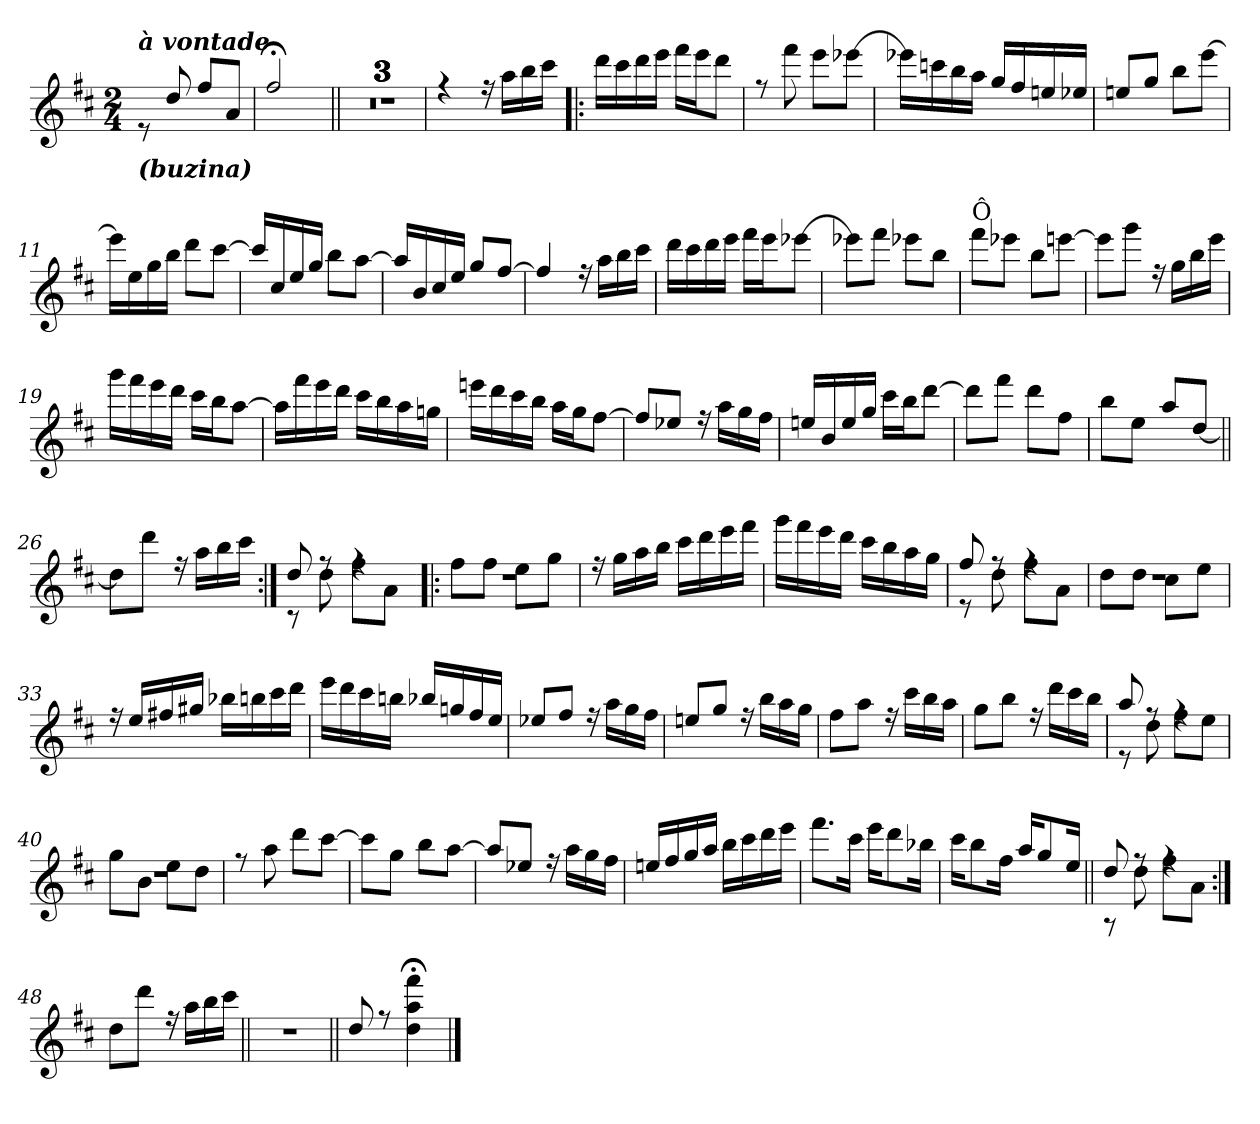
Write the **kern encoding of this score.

**kern
*part1
*staff1
*clefG2
*k[f#c#]
*D:
*M2/4
=1
*^
!LO:TX:b:Bi:t=(buzina)	!
!LO:TX:a:Bi:t=à vontade	!
8re	2ryy
8dd!/	.
8ff#!/L	.
8a!/J	.
=2	=2
2ff#;<!/	2ryy
=3||	=3||
!LO:TX:a:t=ca. 144	!
!LO:TX:b:Bi:t=percussão	!
*v	*v
2r
=4
2r
=5
2r
=6
*^
4rff	2ryy
16rff	.
16aa\LL	.
16bb\	.
16ccc#\JJ	.
!!LO:LB:g=z	!!
=7!|:	=7!|:
16ddd\LL	2ryy
16ccc#\	.
16ddd\	.
16eee\JJ	.
16fff#\LL	.
16eee\J	.
8ddd\J	.
=8	=8
8rff	2ryy
8fff#\	.
8eee\L	.
[<8eee-X\J	.
=9	=9
16eee-X\LL]	2ryy
16cccn\	.
16bb\	.
16aa\JJ	.
16gg/LL	.
16ff#/	.
16een/	.
16ee-X/JJ	.
=10	=10
8een/L	2ryy
8gg/J	.
8bb\L	.
[<8eee\J	.
!!LO:LB:g=z	!!
=11	=11
16eee\LL]	2ryy
16ee\	.
16gg\	.
16bb\JJ	.
8ddd\L	.
[<8ccc#\J	.
=12	=12
16ccc#/LL]	2ryy
16cc#/	.
16ee/	.
16gg/JJ	.
8bb\L	.
[<8aa\J	.
=13	=13
16aa/LL]	2ryy
16b/	.
16cc#/	.
16ee/JJ	.
8gg/L	.
[>8ff#/J	.
=14	=14
4ff#/]	4ryy
16rff	4ryy
16aa\LL	.
16bb\	.
16ccc#\JJ	.
!!LO:LB:g=z	!!
=15	=15
16ddd\LL	2ryy
16ccc#\	.
16ddd\	.
16eee\JJ	.
16fff#\LL	.
16eee\J	.
[<8eee-X\J	.
=16	=16
8eee-X\L]	2ryy
8fff#\J	.
8eee-X\L	.
8bb\J	.
=17	=17
!LO:TX:a:t=Ô	!
8fff#\L	2ryy
8eee-X\J	.
8bb\L	.
[<8eeen\J	.
=18	=18
8eee\L]	2ryy
8ggg\J	.
16rff	.
16gg\LL	.
16bb\	.
16eee\JJ	.
!!LO:LB:g=z	!!
=19	=19
16ggg\LL	4ryy
16fff#\	.
16eee\	.
16ddd\JJ	.
16ccc#\LL	4ryy
16bb\J	.
[<8aa\J	.
=20	=20
16aa\LL]	4ryy
16fff#\	.
16eee\	.
16ddd\JJ	.
16ccc#\LL	4ryy
16bb\	.
16aa\	.
16ggn\JJ	.
=21	=21
16eeen\LL	4ryy
16ddd\	.
16ccc#\	.
16bb\JJ	.
16aa\LL	4ryy
16gg\J	.
[<8ff#\J	.
=22	=22
8ff#/L]	2ryy
8ee-X/J	.
16rff	.
16aa\LL	.
16gg\	.
16ff#\JJ	.
!!LO:LB:g=z	!!
=23	=23
16een/LL	4ryy
16b/	.
16ee/	.
16gg/JJ	.
16ccc#\LL	4ryy
16bb\J	.
[<8ddd\J	.
=24	=24
8ddd\L]	4ryy
8fff#\J	.
8ddd\L	4ryy
8ff#\J	.
=25	=25
8bb\L	4ryy
8ee\J	.
8aa/L	4ryy
[>8dd/J	.
=26||	=26||
8dd\L]	2ryy
8ddd\J	.
16rff	.
16aa\LL	.
16bb\	.
16ccc#\JJ	.
=27:|!	=27:|!
*	*^
8dd/	8rB	2ryy
8rff	8dd!\	.
4rff	8ff#!\L	.
.	8a!\J	.
!!LO:LB:g=z	!!	!!
=28!|:	=28!|:	=28!|:
2rdd	8ff#!\L	2ryy
.	8ff#!\J	.
.	8ee!\L	.
.	8gg!\J	.
*	*v	*v
=29	=29
16rff	2ryy
16gg\LL	.
16aa\	.
16bb\JJ	.
16ccc#\LL	.
16ddd\	.
16eee\	.
16fff#\JJ	.
=30	=30
16ggg\LL	2ryy
16fff#\	.
16eee\	.
16ddd\JJ	.
16ccc#\LL	.
16bb\	.
16aa\	.
16gg\JJ	.
=31	=31
*	*^
8ff#/	8rd	2ryy
8rff	8dd!\	.
4rff	8ff#!\L	.
.	8a!\J	.
!!LO:LB:g=z	!!	!!
=32	=32	=32
2rdd	8dd!\L	2ryy
.	8dd!\J	.
.	8cc#!\L	.
.	8ee!\J	.
*	*v	*v
=33	=33
16rff	2ryy
16ee/LL	.
16ff#X/	.
16gg#X/JJ	.
16bb-X\LL	.
16bbn\	.
16ccc#\	.
16ddd\JJ	.
=34	=34
16eee\LL	2ryy
16ddd\	.
16ccc#\	.
16bbn\JJ	.
16bb-X/LL	.
16ggn/	.
16ff#/	.
16ee/JJ	.
=35	=35
8ee-X/L	2ryy
8ff#/J	.
16rff	.
16aa\LL	.
16gg\	.
16ff#\JJ	.
!!LO:PB:g=z	!!
=36	=36
8een/L	4ryy
8gg/J	.
16rff	4ryy
16bb\LL	.
16aa\	.
16gg\JJ	.
=37	=37
8ff#\L	2ryy
8aa\J	.
16rff	.
16ccc#\LL	.
16bb\	.
16aa\JJ	.
=38	=38
8gg\L	2ryy
8bb\J	.
16rff	.
16ddd\LL	.
16ccc#\	.
16bb\JJ	.
=39	=39
*	*^
8aa/	8re	2ryy
8rff	8dd!\	.
4rff	8ff#!\L	.
.	8ee!\J	.
!!LO:LB:g=z	!!	!!
=40	=40	=40
2rdd	8gg!\L	4ryy
.	8b!\J	.
.	8ee!\L	4ryy
.	8dd!\J	.
*	*v	*v
=41	=41
8rff	2ryy
8aa\	.
8ddd\L	.
[<8ccc#\J	.
=42	=42
8ccc#\L]	2ryy
8gg\J	.
8bb\L	.
[<8aa\J	.
=43	=43
8aa/L]	2ryy
8ee-X/J	.
16rff	.
16aa\LL	.
16gg\	.
16ff#\JJ	.
!!LO:LB:g=z	!!
=44	=44
16een/LL	4ryy
16ff#/	.
16gg/	.
16aa/JJ	.
16bb\LL	4ryy
16ccc#\	.
16ddd\	.
16eee\JJ	.
=45	=45
8.fff#\L	4ryy
16ccc#\Jk	.
16eee\KL	4ryy
8ddd\	.
16bb-X\Jk	.
=46	=46
16ccc#\KL	4ryy
8bb\	.
16ff#\Jk	.
16aa/KL	4ryy
8gg/	.
16ee/Jk	.
=47||	=47||
*	*^
8dd/	8rA	2ryy
8rff	8dd!\	.
4rff	8ff#!\L	.
.	8a!\J	.
*	*v	*v
!!LO:LB:g=z
=48:|!	=48:|!
8dd\L	2ryy
8ddd\J	.
16rff	.
16aa\LL	.
16bb\	.
16ccc#\JJ	.
*v	*v
=49||
(<2r
=50||
*^
8dd/)	2ryy
8rff	.
4dd\;< 4aa\;< 4fff#\;<	.
*v	*v
==
*-
